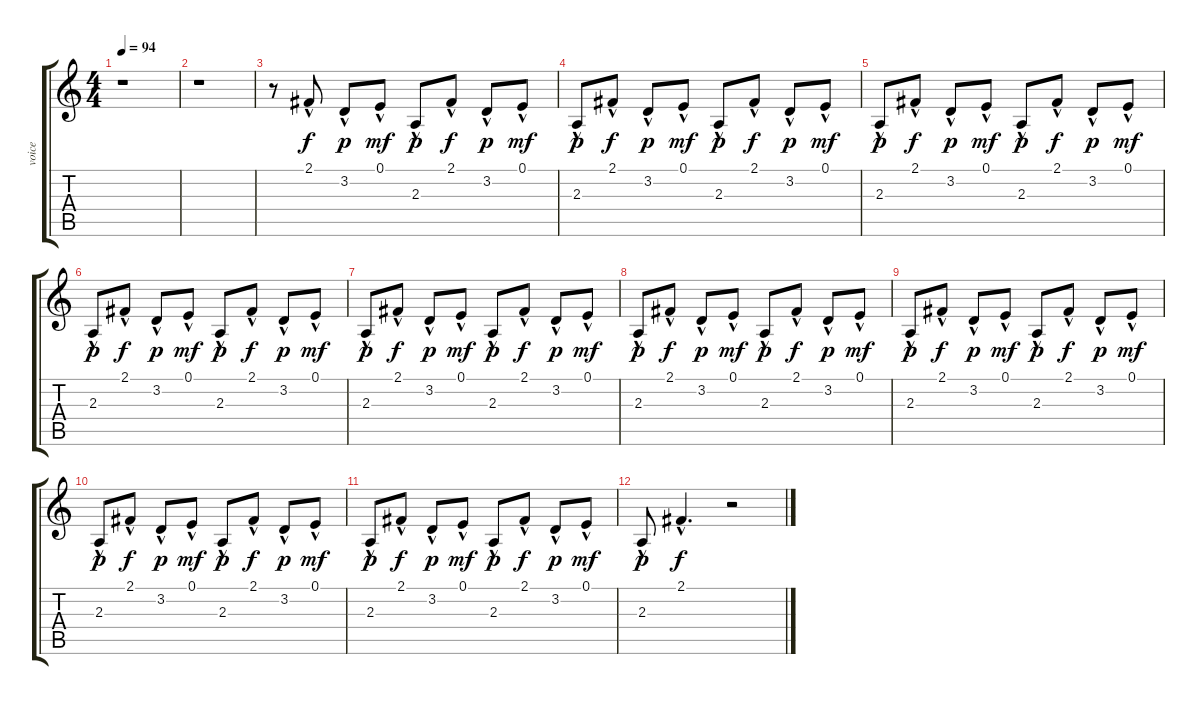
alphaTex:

\track ("voice" "voice") {instrument piccolo}
\staff {score tabs}
\tuning (E4 B3 G3 D3 A2 E2) {hide}
\ts (4 4)
\tempo 94
\clef g2
\ks c
r.1{dy f} |
r.1 |
r.8 2.1{hac}.8{volume 6 balance 8 instrument acousticgrandpiano} 3.2{hac}.8{dy p} 0.1{hac}.8{dy mf} 2.3{hac}.8{dy p} 2.1{hac}.8{dy f volume 6} 3.2{hac}.8{dy p} 0.1{hac}.8{dy mf} |
2.3{hac}.8{dy p} 2.1{hac}.8{dy f} 3.2{hac}.8{dy p} 0.1{hac}.8{dy mf} 2.3{hac}.8{dy p} 2.1{hac}.8{dy f} 3.2{hac}.8{dy p} 0.1{hac}.8{dy mf} |
2.3{hac}.8{dy p} 2.1{hac}.8{dy f} 3.2{hac}.8{dy p} 0.1{hac}.8{dy mf} 2.3{hac}.8{dy p} 2.1{hac}.8{dy f} 3.2{hac}.8{dy p} 0.1{hac}.8{dy mf} |
2.3{hac}.8{dy p} 2.1{hac}.8{dy f} 3.2{hac}.8{dy p} 0.1{hac}.8{dy mf} 2.3{hac}.8{dy p volume 6} 2.1{hac}.8{dy f volume 6} 3.2{hac}.8{dy p volume 6} 0.1{hac}.8{dy mf volume 6} |
2.3{hac}.8{dy p volume 5} 2.1{hac}.8{dy f volume 5} 3.2{hac}.8{dy p volume 5} 0.1{hac}.8{dy mf volume 5} 2.3{hac}.8{dy p volume 4} 2.1{hac}.8{dy f volume 4} 3.2{hac}.8{dy p volume 4} 0.1{hac}.8{dy mf volume 4} |
2.3{hac}.8{dy p volume 4} 2.1{hac}.8{dy f volume 4} 3.2{hac}.8{dy p volume 3} 0.1{hac}.8{dy mf volume 3} 2.3{hac}.8{dy p volume 3} 2.1{hac}.8{dy f volume 3} 3.2{hac}.8{dy p volume 2} 0.1{hac}.8{dy mf volume 2} |
2.3{hac}.8{dy p volume 2} 2.1{hac}.8{dy f volume 2} 3.2{hac}.8{dy p volume 2} 0.1{hac}.8{dy mf volume 2} 2.3{hac}.8{dy p volume 1} 2.1{hac}.8{dy f volume 1} 3.2{hac}.8{dy p volume 1} 0.1{hac}.8{dy mf volume 1} |
2.3{hac}.8{dy p volume 0} 2.1{hac}.8{dy f volume 0} 3.2{hac}.8{dy p volume 0} 0.1{hac}.8{dy mf} 2.3{hac}.8{dy p} 2.1{hac}.8{dy f} 3.2{hac}.8{dy p} 0.1{hac}.8{dy mf} |
2.3{hac}.8{dy p} 2.1{hac}.8{dy f} 3.2{hac}.8{dy p} 0.1{hac}.8{dy mf} 2.3{hac}.8{dy p} 2.1{hac}.8{dy f} 3.2{hac}.8{dy p} 0.1{hac}.8{dy mf} |
2.3{hac}.8{dy p} 2.1{hac}.4{d dy f} r.2
